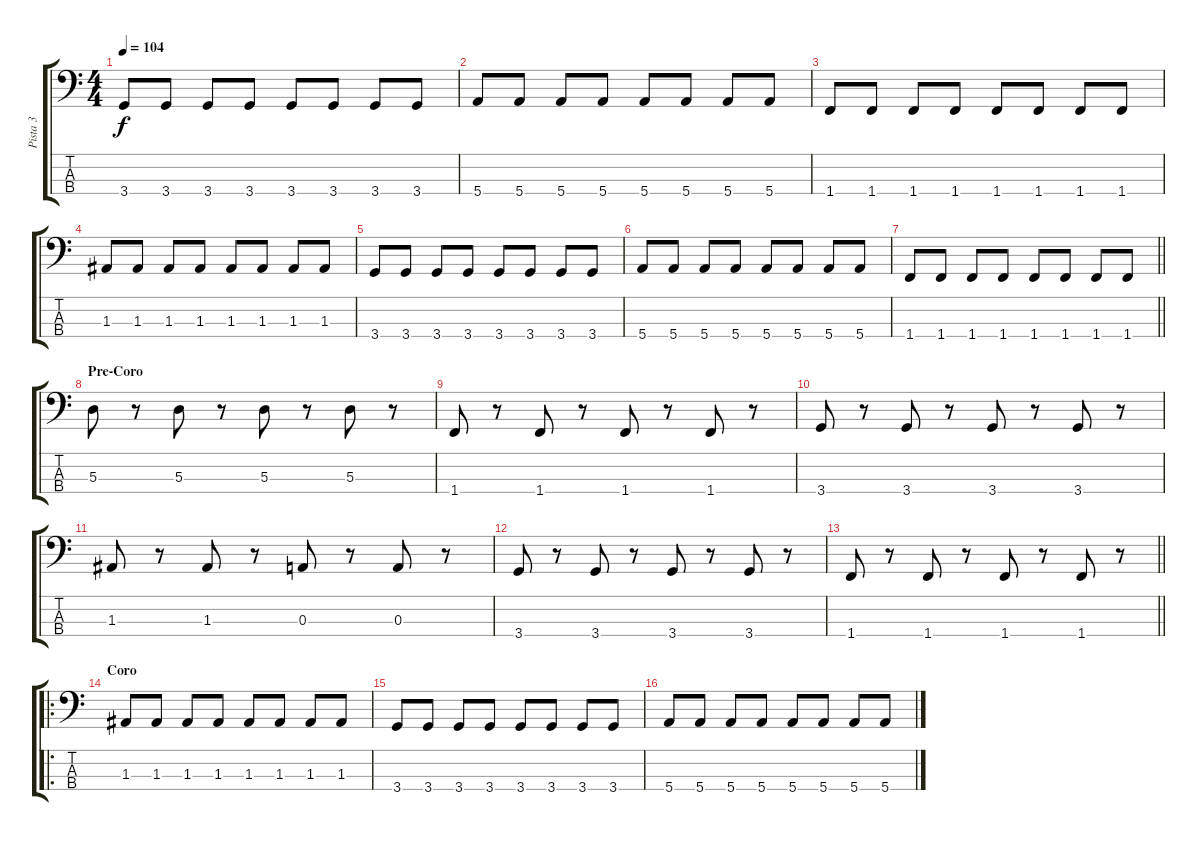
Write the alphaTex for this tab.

\track ("Pista 3" "Pista 3") {instrument electricbasspick}
\staff {score tabs}
\tuning (G2 D2 A1 E1) {hide}
\ts (4 4)
\tempo 104
\clef f4
\ks c
3.4.8{dy f} 3.4.8 3.4.8 3.4.8 3.4.8 3.4.8 3.4.8 3.4.8 |
5.4.8 5.4.8 5.4.8 5.4.8 5.4.8 5.4.8 5.4.8 5.4.8 |
1.4.8 1.4.8 1.4.8 1.4.8 1.4.8 1.4.8 1.4.8 1.4.8 |
1.3.8 1.3.8 1.3.8 1.3.8 1.3.8 1.3.8 1.3.8 1.3.8 |
3.4.8 3.4.8 3.4.8 3.4.8 3.4.8 3.4.8 3.4.8 3.4.8 |
5.4.8 5.4.8 5.4.8 5.4.8 5.4.8 5.4.8 5.4.8 5.4.8 |
\barLineRight lightlight
1.4.8 1.4.8 1.4.8 1.4.8 1.4.8 1.4.8 1.4.8 1.4.8 |
\section ("" "Pre-Coro")
5.3.8 r.8 5.3.8 r.8 5.3.8 r.8 5.3.8 r.8 |
1.4.8 r.8 1.4.8 r.8 1.4.8 r.8 1.4.8 r.8 |
3.4.8 r.8 3.4.8 r.8 3.4.8 r.8 3.4.8 r.8 |
1.3.8 r.8 1.3.8 r.8 0.3.8 r.8 0.3.8 r.8 |
3.4.8 r.8 3.4.8 r.8 3.4.8 r.8 3.4.8 r.8 |
\barLineRight lightlight
1.4.8 r.8 1.4.8 r.8 1.4.8 r.8 1.4.8 r.8 |
\ro
\section ("" "Coro")
1.3.8 1.3.8 1.3.8 1.3.8 1.3.8 1.3.8 1.3.8 1.3.8 |
3.4.8 3.4.8 3.4.8 3.4.8 3.4.8 3.4.8 3.4.8 3.4.8 |
5.4.8 5.4.8 5.4.8 5.4.8 5.4.8 5.4.8 5.4.8 5.4.8
